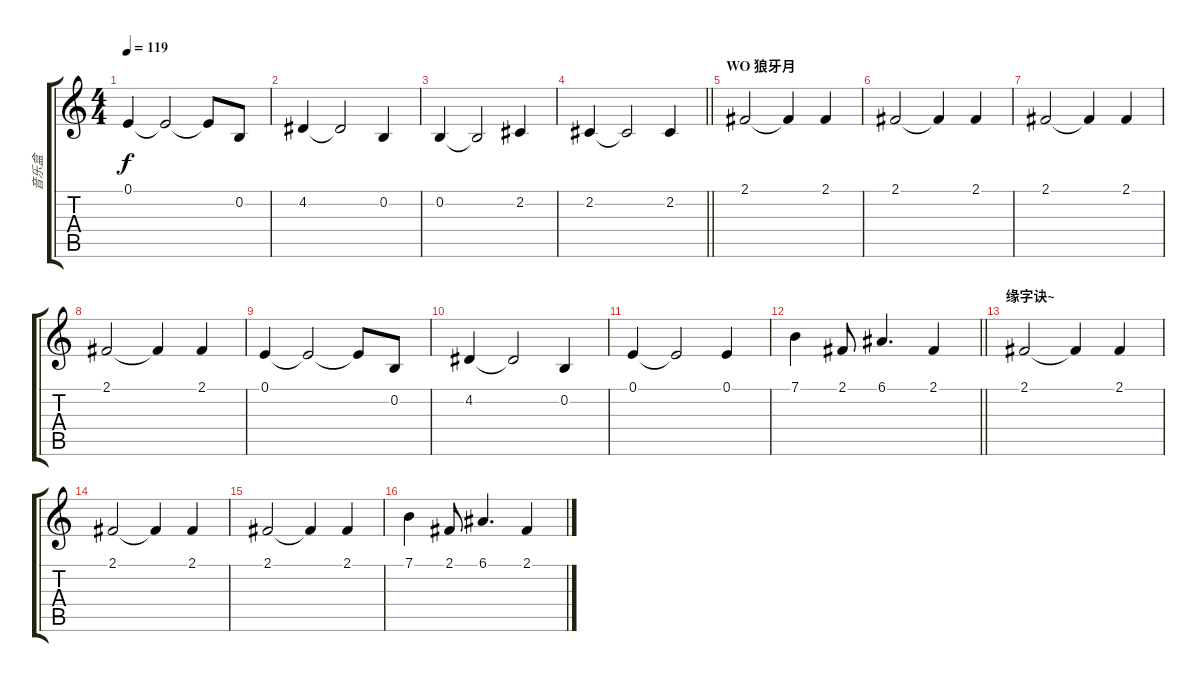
\track ("音乐盒" "音乐盒") {instrument ocarina}
\staff {score tabs}
\tuning (E4 B3 G3 D3 A2 E2) {hide}
\ts (4 4)
\tempo 119
\clef g2
\ks c
0.1.4{dy f} 0.1{t}.2 0.1{t}.8 0.2.8 |
4.2.4 4.2{t}.2 0.2.4 |
0.2.4 0.2{t}.2 2.2.4 |
\barLineRight lightlight
2.2.4 2.2{t}.2 2.2.4 |
\section ("" "WO 狼牙月")
2.1.2 2.1{t}.4 2.1.4 |
2.1.2 2.1{t}.4 2.1.4 |
2.1.2 2.1{t}.4 2.1.4 |
2.1.2 2.1{t}.4 2.1.4 |
0.1.4 0.1{t}.2 0.1{t}.8 0.2.8 |
4.2.4 4.2{t}.2 0.2.4 |
0.1.4 0.1{t}.2 0.1.4 |
\barLineRight lightlight
7.1.4 2.1.8 6.1.4{d} 2.1.4 |
\section ("" "缘字诀~")
2.1.2 2.1{t}.4 2.1.4 |
2.1.2 2.1{t}.4 2.1.4 |
2.1.2 2.1{t}.4 2.1.4 |
7.1.4 2.1.8 6.1.4{d} 2.1.4
